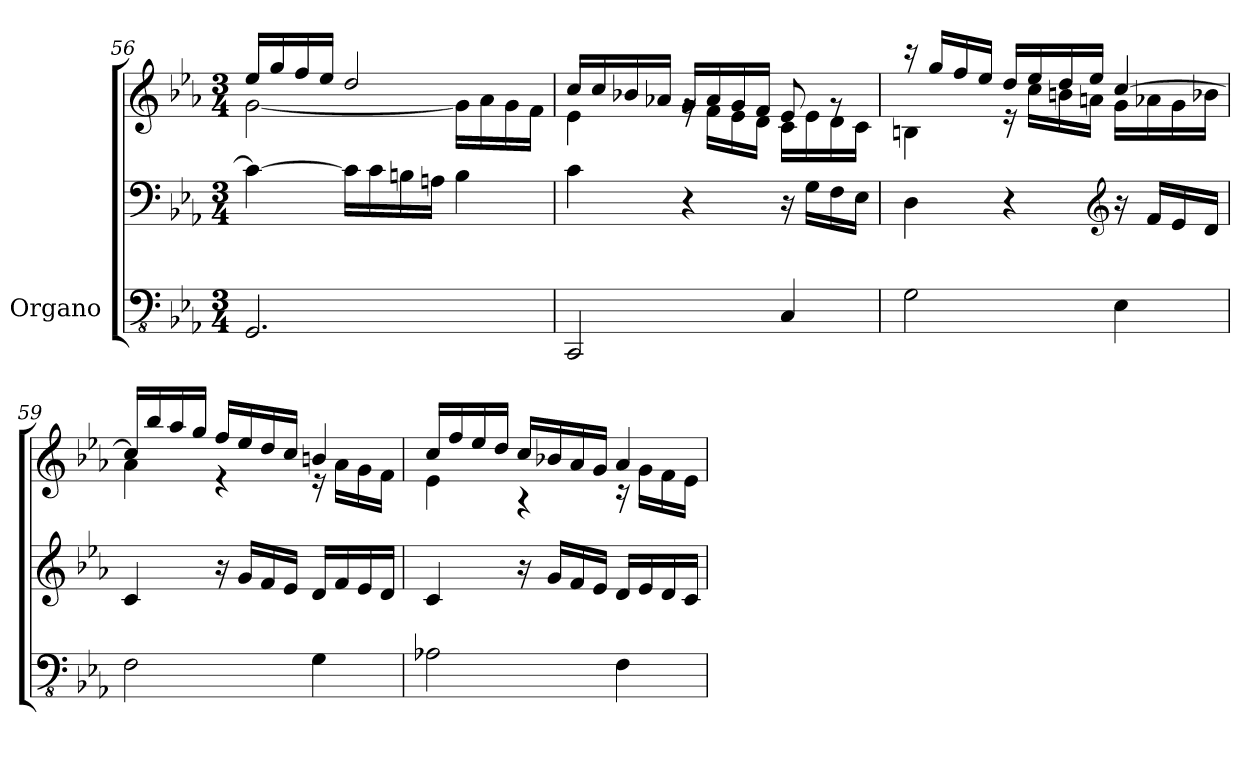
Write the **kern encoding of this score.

**kern	**kern	**kern
*part1	*part1	*part1
*staff3	*staff2	*staff1
*I"Organo	*	*
*clefFv4	*clefF4	*clefG2
*k[b-e-a-]	*k[b-e-a-]	*k[b-e-a-]
*M3/4	*M3/4	*M3/4
=56	=56	=56
*	*	*^
2.GGG/	4c\_	16ee-/LL	[2g\
.	.	16gg/	.
.	.	16ff/	.
.	.	16ee-/JJ	.
.	16c\LL]	2dd/	.
.	16c\	.	.
.	16Bn\	.	.
.	16An\JJ	.	.
.	4B\	.	16g\LL]
.	.	.	16a-\
.	.	.	16g\
.	.	.	16f\JJ
!!LO:PB:g=z	!!
=57	=57	=57	=57
2CCC/	4c\	16cc/LL	4e-\
.	.	16cc/	.
.	.	16b-X/	.
.	.	16a-X/JJ	.
.	4r	16g/LL	16rg
.	.	16a-/	16f\LL
.	.	16g/	16e-\
.	.	16f/JJ	16d\JJ
4CC/	16r	8e-/	16c\LL
.	16G\LL	.	16e-\
.	16F\	8rg	16d\
.	16E-\JJ	.	16c\JJ
=58	=58	=58	=58
2GG\	4D\	16r	4Bn\
.	.	16gg/LL	.
.	.	16ff/	.
.	.	16ee-/JJ	.
.	4r	16dd/LL	16r
.	.	16ee-/	16cc\LL
.	.	16dd/	16bn\
.	.	16ee-/JJ	16an\JJ
*	*clefG2	*	*
4EE-\	16r	[4cc/	16g\LL
.	16f/LL	.	16a-X\
.	16e-/	.	16g\
.	16d/JJ	.	16b-X\JJ
=59	=59	=59	=59
2FF\	4c/	16cc/LL]	4a-\
.	.	16bb-/	.
.	.	16aa-/	.
.	.	16gg/JJ	.
.	16r	16ff/LL	4r
.	16g/LL	16ee-/	.
.	16f/	16dd/	.
.	16e-/JJ	16cc/JJ	.
4GG\	16d/LL	4bn/	16r
.	16f/	.	16a-\LL
.	16e-/	.	16g\
.	16d/JJ	.	16f\JJ
=60	=60	=60	=60
2AA-X\	4c/	16cc/LL	4e-\
.	.	16ff/	.
.	.	16ee-/	.
.	.	16dd/JJ	.
.	16r	16cc/LL	4r
.	16g/LL	16b-X/	.
.	16f/	16a-/	.
.	16e-/JJ	16g/JJ	.
4FF\	16d/LL	4a-/	16r
.	16e-/	.	16g\LL
.	16d/	.	16f\
.	16c/JJ	.	16e-\JJ
*	*	*v	*v
=	=	=
*-	*-	*-
